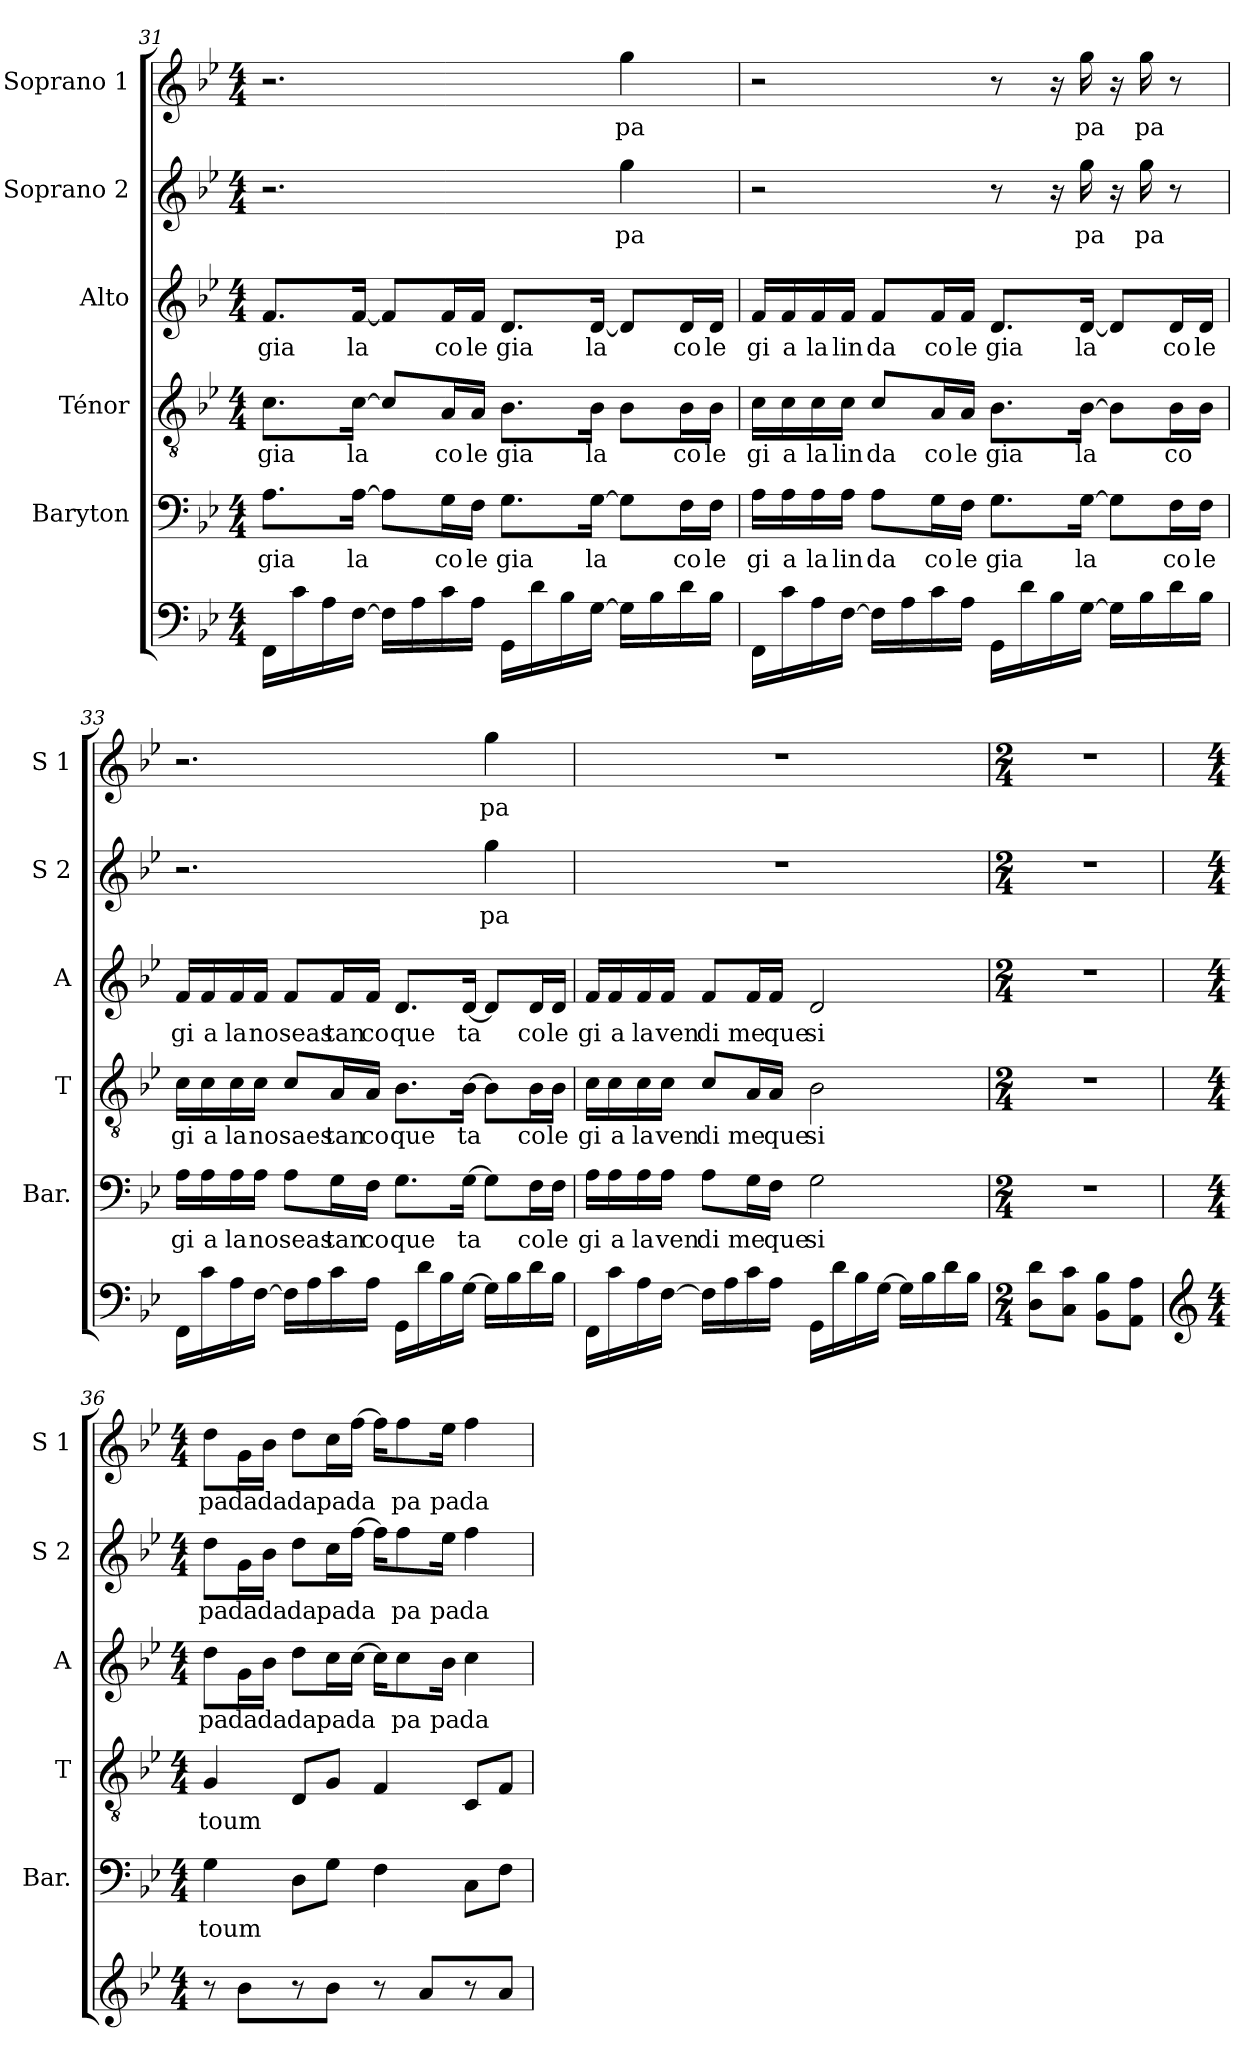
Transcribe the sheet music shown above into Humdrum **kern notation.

**kern	**kern	**text	**kern	**text	**kern	**text	**kern	**text	**kern	**text
*part6	*part5	*part5	*part4	*part4	*part3	*part3	*part2	*part2	*part1	*part1
*staff6	*staff5	*staff5	*staff4	*staff4	*staff3	*staff3	*staff2	*staff2	*staff1	*staff1
*	*I"Baryton	*	*I"Ténor	*	*I"Alto	*	*I"Soprano 2	*	*I"Soprano 1	*
*	*I'Bar.	*	*I'T	*	*I'A	*	*I'S 2	*	*I'S 1	*
!!LO:PB:g=z
*clefF4	*clefF4	*	*clefGv2	*	*clefG2	*	*clefG2	*	*clefG2	*
*k[b-e-]	*k[b-e-]	*	*k[b-e-]	*	*k[b-e-]	*	*k[b-e-]	*	*k[b-e-]	*
*g:	*g:	*	*g:	*	*g:	*	*g:	*	*g:	*
*M4/4	*M4/4	*	*M4/4	*	*M4/4	*	*M4/4	*	*M4/4	*
=31	=31	=31	=31	=31	=31	=31	=31	=31	=31	=31
!	!	!LO:LY:b	!	!LO:LY:b	!	!LO:LY:b	!	!	!	!
16FF\LL	8.A\L	gia	8.c\L	gia	8.f/L	gia	2.r	.	2.r	.
16c\	.	.	.	.	.	.	.	.	.	.
16A\	.	.	.	.	.	.	.	.	.	.
!	!	!LO:LY:b	!	!LO:LY:b	!	!LO:LY:b	!	!	!	!
[16F\JJ	[16A\Jk	la	[16c\Jk	la	[16f/Jk	la	.	.	.	.
16F\LL]	8A\L]	.	8c/L]	.	8f/L]	.	.	.	.	.
16A\	.	.	.	.	.	.	.	.	.	.
!	!	!LO:LY:b	!	!LO:LY:b	!	!LO:LY:b	!	!	!	!
16c\	16G\L	co	16A/L	co	16f/L	co	.	.	.	.
!	!	!LO:LY:b	!	!LO:LY:b	!	!LO:LY:b	!	!	!	!
16A\JJ	16F\JJ	le	16A/JJ	le	16f/JJ	le	.	.	.	.
!	!	!LO:LY:b	!	!LO:LY:b	!	!LO:LY:b	!	!	!	!
16GG\LL	8.G\L	gia	8.B-\L	gia	8.d/L	gia	.	.	.	.
16d\	.	.	.	.	.	.	.	.	.	.
16B-\	.	.	.	.	.	.	.	.	.	.
!	!	!LO:LY:b	!	!LO:LY:b	!	!LO:LY:b	!	!	!	!
[16G\JJ	[16G\Jk	la	16B-\Jk	la	[16d/Jk	la	.	.	.	.
!	!	!	!	!	!	!	!	!LO:LY:b	!	!LO:LY:b
16G\LL]	8G\L]	.	8B-\L	.	8d/L]	.	4gg\	pa	4gg\	pa
16B-\	.	.	.	.	.	.	.	.	.	.
!	!	!LO:LY:b	!	!LO:LY:b	!	!LO:LY:b	!	!	!	!
16d\	16F\L	co	16B-\L	co	16d/L	co	.	.	.	.
!	!	!LO:LY:b	!	!LO:LY:b	!	!LO:LY:b	!	!	!	!
16B-\JJ	16F\JJ	le	16B-\JJ	le	16d/JJ	le	.	.	.	.
=32	=32	=32	=32	=32	=32	=32	=32	=32	=32	=32
!	!	!LO:LY:b	!	!LO:LY:b	!	!LO:LY:b	!	!	!	!
16FF\LL	16A\LL	gi	16c\LL	gi	16f/LL	gi	2r	.	2r	.
!	!	!LO:LY:b	!	!LO:LY:b	!	!LO:LY:b	!	!	!	!
16c\	16A\	a	16c\	a	16f/	a	.	.	.	.
!	!	!LO:LY:b	!	!LO:LY:b	!	!LO:LY:b	!	!	!	!
16A\	16A\	la	16c\	la	16f/	la	.	.	.	.
!	!	!LO:LY:b	!	!LO:LY:b	!	!LO:LY:b	!	!	!	!
[16F\JJ	16A\JJ	lin	16c\JJ	lin	16f/JJ	lin	.	.	.	.
!	!	!LO:LY:b	!	!LO:LY:b	!	!LO:LY:b	!	!	!	!
16F\LL]	8A\L	da	8c/L	da	8f/L	da	.	.	.	.
16A\	.	.	.	.	.	.	.	.	.	.
!	!	!LO:LY:b	!	!LO:LY:b	!	!LO:LY:b	!	!	!	!
16c\	16G\L	co	16A/L	co	16f/L	co	.	.	.	.
!	!	!LO:LY:b	!	!LO:LY:b	!	!LO:LY:b	!	!	!	!
16A\JJ	16F\JJ	le	16A/JJ	le	16f/JJ	le	.	.	.	.
!	!	!LO:LY:b	!	!LO:LY:b	!	!LO:LY:b	!	!	!	!
16GG\LL	8.G\L	gia	8.B-\L	gia	8.d/L	gia	8r	.	8r	.
16d\	.	.	.	.	.	.	.	.	.	.
16B-\	.	.	.	.	.	.	16r	.	16r	.
!	!	!LO:LY:b	!	!LO:LY:b	!	!LO:LY:b	!	!LO:LY:b	!	!LO:LY:b
[16G\JJ	[16G\Jk	la	[16B-\Jk	la	[16d/Jk	la	16gg\	pa	16gg\	pa
16G\LL]	8G\L]	.	8B-\L]	.	8d/L]	.	16r	.	16r	.
!	!	!	!	!	!	!	!	!LO:LY:b	!	!LO:LY:b
16B-\	.	.	.	.	.	.	16gg\	pa	16gg\	pa
!	!	!LO:LY:b	!	!LO:LY:b	!	!LO:LY:b	!	!	!	!
16d\	16F\L	co	16B-\L	co	16d/L	co	8r	.	8r	.
!	!	!LO:LY:b	!	!	!	!LO:LY:b	!	!	!	!
16B-\JJ	16F\JJ	le	16B-\JJ	.	16d/JJ	le	.	.	.	.
=33	=33	=33	=33	=33	=33	=33	=33	=33	=33	=33
!	!	!LO:LY:b	!	!LO:LY:b	!	!LO:LY:b	!	!	!	!
16FF\LL	16A\LL	gi	16c\LL	gi	16f/LL	gi	2.r	.	2.r	.
!	!	!LO:LY:b	!	!LO:LY:b	!	!LO:LY:b	!	!	!	!
16c\	16A\	a	16c\	a	16f/	a	.	.	.	.
!	!	!LO:LY:b	!	!LO:LY:b	!	!LO:LY:b	!	!	!	!
16A\	16A\	la	16c\	la	16f/	la	.	.	.	.
!	!	!LO:LY:b	!	!LO:LY:b	!	!LO:LY:b	!	!	!	!
[16F\JJ	16A\JJ	no	16c\JJ	no	16f/JJ	no	.	.	.	.
!	!	!LO:LY:b	!	!LO:LY:b	!	!LO:LY:b	!	!	!	!
16F\LL]	8A\L	seas	8c/L	saes	8f/L	seas	.	.	.	.
16A\	.	.	.	.	.	.	.	.	.	.
!	!	!LO:LY:b	!	!LO:LY:b	!	!LO:LY:b	!	!	!	!
16c\	16G\L	tan	16A/L	tan	16f/L	tan	.	.	.	.
!	!	!LO:LY:b	!	!LO:LY:b	!	!LO:LY:b	!	!	!	!
16A\JJ	16F\JJ	co	16A/JJ	co	16f/JJ	co	.	.	.	.
!	!	!LO:LY:b	!	!LO:LY:b	!	!LO:LY:b	!	!	!	!
16GG\LL	8.G\L	que	8.B-\L	que	8.d/L	que	.	.	.	.
16d\	.	.	.	.	.	.	.	.	.	.
16B-\	.	.	.	.	.	.	.	.	.	.
!	!	!LO:LY:b	!	!LO:LY:b	!	!LO:LY:b	!	!	!	!
[16G\JJ	[16G\Jk	ta	[16B-\Jk	ta	[16d/Jk	ta	.	.	.	.
!	!	!	!	!	!	!	!	!LO:LY:b	!	!LO:LY:b
16G\LL]	8G\L]	.	8B-\L]	.	8d/L]	.	4gg\	pa	4gg\	pa
16B-\	.	.	.	.	.	.	.	.	.	.
!	!	!LO:LY:b	!	!LO:LY:b	!	!LO:LY:b	!	!	!	!
16d\	16F\L	co	16B-\L	co	16d/L	co	.	.	.	.
!	!	!LO:LY:b	!	!LO:LY:b	!	!LO:LY:b	!	!	!	!
16B-\JJ	16F\JJ	le	16B-\JJ	le	16d/JJ	le	.	.	.	.
!!LO:LB:g=z
=34	=34	=34	=34	=34	=34	=34	=34	=34	=34	=34
!	!	!LO:LY:b	!	!LO:LY:b	!	!LO:LY:b	!	!	!	!
16FF\LL	16A\LL	gi	16c\LL	gi	16f/LL	gi	1r	.	1r	.
!	!	!LO:LY:b	!	!LO:LY:b	!	!LO:LY:b	!	!	!	!
16c\	16A\	a	16c\	a	16f/	a	.	.	.	.
!	!	!LO:LY:b	!	!LO:LY:b	!	!LO:LY:b	!	!	!	!
16A\	16A\	la	16c\	la	16f/	la	.	.	.	.
!	!	!LO:LY:b	!	!LO:LY:b	!	!LO:LY:b	!	!	!	!
[16F\JJ	16A\JJ	ven	16c\JJ	ven	16f/JJ	ven	.	.	.	.
!	!	!LO:LY:b	!	!LO:LY:b	!	!LO:LY:b	!	!	!	!
16F\LL]	8A\L	di	8c/L	di	8f/L	di	.	.	.	.
16A\	.	.	.	.	.	.	.	.	.	.
!	!	!LO:LY:b	!	!LO:LY:b	!	!LO:LY:b	!	!	!	!
16c\	16G\L	me	16A/L	me	16f/L	me	.	.	.	.
!	!	!LO:LY:b	!	!LO:LY:b	!	!LO:LY:b	!	!	!	!
16A\JJ	16F\JJ	que	16A/JJ	que	16f/JJ	que	.	.	.	.
!	!	!LO:LY:b	!	!LO:LY:b	!	!LO:LY:b	!	!	!	!
16GG\LL	2G\	si	2B-\	si	2d/	si	.	.	.	.
16d\	.	.	.	.	.	.	.	.	.	.
16B-\	.	.	.	.	.	.	.	.	.	.
[16G\JJ	.	.	.	.	.	.	.	.	.	.
16G\LL]	.	.	.	.	.	.	.	.	.	.
16B-\	.	.	.	.	.	.	.	.	.	.
16d\	.	.	.	.	.	.	.	.	.	.
16B-\JJ	.	.	.	.	.	.	.	.	.	.
=35	=35	=35	=35	=35	=35	=35	=35	=35	=35	=35
*M2/4	*M2/4	*	*M2/4	*	*M2/4	*	*M2/4	*	*M2/4	*
8D\ 8d\L	2r	.	2r	.	2r	.	2r	.	2r	.
8C\ 8c\J	.	.	.	.	.	.	.	.	.	.
8BB-\ 8B-\L	.	.	.	.	.	.	.	.	.	.
8AA\ 8A\J	.	.	.	.	.	.	.	.	.	.
=36	=36	=36	=36	=36	=36	=36	=36	=36	=36	=36
*clefG2	*	*	*	*	*	*	*	*	*	*
*M4/4	*M4/4	*	*M4/4	*	*M4/4	*	*M4/4	*	*M4/4	*
!	!	!LO:LY:b	!	!LO:LY:b	!	!LO:LY:b	!	!LO:LY:b	!	!LO:LY:b
8r	4G\	toum	4G/	toum	8dd\L	pa	8dd\L	pa	8dd\L	pa
!	!	!	!	!	!	!LO:LY:b	!	!LO:LY:b	!	!LO:LY:b
8b-\L	.	.	.	.	16g\L	da	16g\L	da	16g\L	da
!	!	!	!	!	!	!LO:LY:b	!	!LO:LY:b	!	!LO:LY:b
.	.	.	.	.	16b-\JJ	da	16b-\JJ	da	16b-\JJ	da
!	!	!	!	!	!	!LO:LY:b	!	!LO:LY:b	!	!LO:LY:b
8r	8D\L	.	8D/L	.	8dd\L	da	8dd\L	da	8dd\L	da
!	!	!	!	!	!	!LO:LY:b	!	!LO:LY:b	!	!LO:LY:b
8b-\J	8G\J	.	8G/J	.	16cc\L	pa	16cc\L	pa	16cc\L	pa
!	!	!	!	!	!	!LO:LY:b	!	!LO:LY:b	!	!LO:LY:b
.	.	.	.	.	[16cc\JJ	da	[16ff\JJ	da	[16ff\JJ	da
8r	4F\	.	4F/	.	16cc\KL]	.	16ff\KL]	.	16ff\KL]	.
!	!	!	!	!	!	!LO:LY:b	!	!LO:LY:b	!	!LO:LY:b
.	.	.	.	.	8cc\	pa	8ff\	pa	8ff\	pa
8a/L	.	.	.	.	.	.	.	.	.	.
!	!	!	!	!	!	!LO:LY:b	!	!LO:LY:b	!	!LO:LY:b
.	.	.	.	.	16b-\Jk	pa	16ee-\Jk	pa	16ee-\Jk	pa
!	!	!	!	!	!	!LO:LY:b	!	!LO:LY:b	!	!LO:LY:b
8r	8C\L	.	8C/L	.	4cc\	da	4ff\	da	4ff\	da
8a/J	8F\J	.	8F/J	.	.	.	.	.	.	.
=	=	=	=	=	=	=	=	=	=	=
*-	*-	*-	*-	*-	*-	*-	*-	*-	*-	*-
